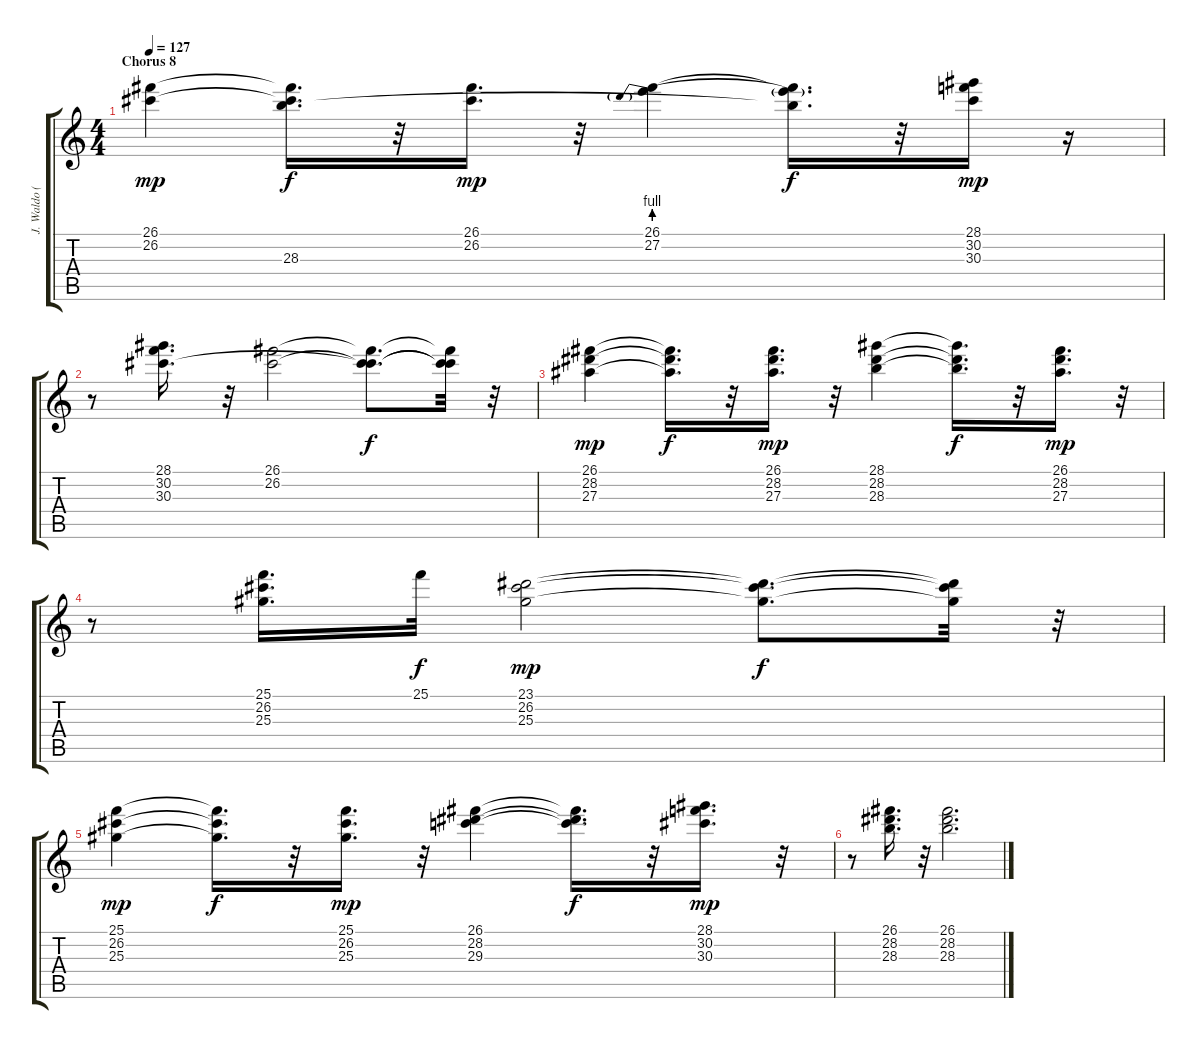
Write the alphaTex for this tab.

\track ("J. Waldo (Left)" "J. Waldo (") {instrument reedorgan}
\staff {score tabs}
\tuning (E4 B3 G3 D3 A2 E2) {hide}
\ts (4 4)
\section ("" "Chorus 8")
\tempo 127
\clef g2
\ks c
(26.1 26.2).4{dy mp} (26.1{t} 26.2{t} 28.3{t}).16{d dy f} r.32 (26.1 26.2).16{d dy mp} r.32 (26.1 27.2{be (prebend 0 4 60 4)}).4 (26.1{t} 27.2{t} 28.3{t}).16{d dy f} r.32 (28.1 30.2 30.3).16{dy mp} r.16 |
r.8 (28.1 30.2 30.3).16{d} r.32 (26.1 26.2).2 (26.1{t} 26.2{t} 30.3{t}).8{d dy f} (26.1{t} 26.2{t} 30.3{t}).32 r.32 |
(26.1 28.2 27.3).4{dy mp} (26.1{t} 28.2{t} 27.3{t}).16{d dy f} r.32 (26.1 28.2 27.3).16{d dy mp} r.32 (28.1 28.2 28.3).4 (28.1{t} 28.2{t} 28.3{t}).16{d dy f} r.32 (26.1 28.2 27.3).16{d dy mp} r.32 |
r.8 (25.1 26.2 25.3).16{d} 25.1.32{dy f} (23.1 26.2 25.3).2{dy mp} (23.1{t} 26.2{t} 25.3{t}).8{d dy f} (23.1{t} 26.2{t} 25.3{t}).32 r.32 |
(25.1 26.2 25.3).4{dy mp} (25.1{t} 26.2{t} 25.3{t}).16{d dy f} r.32 (25.1 26.2 25.3).16{d dy mp} r.32 (26.1 28.2 29.3).4 (26.1{t} 28.2{t} 29.3{t}).16{d dy f} r.32 (28.1 30.2 30.3).16{d dy mp} r.32 |
r.8 (26.1 28.2 28.3).16{d} r.32 (26.1 28.2 28.3).2{d}
